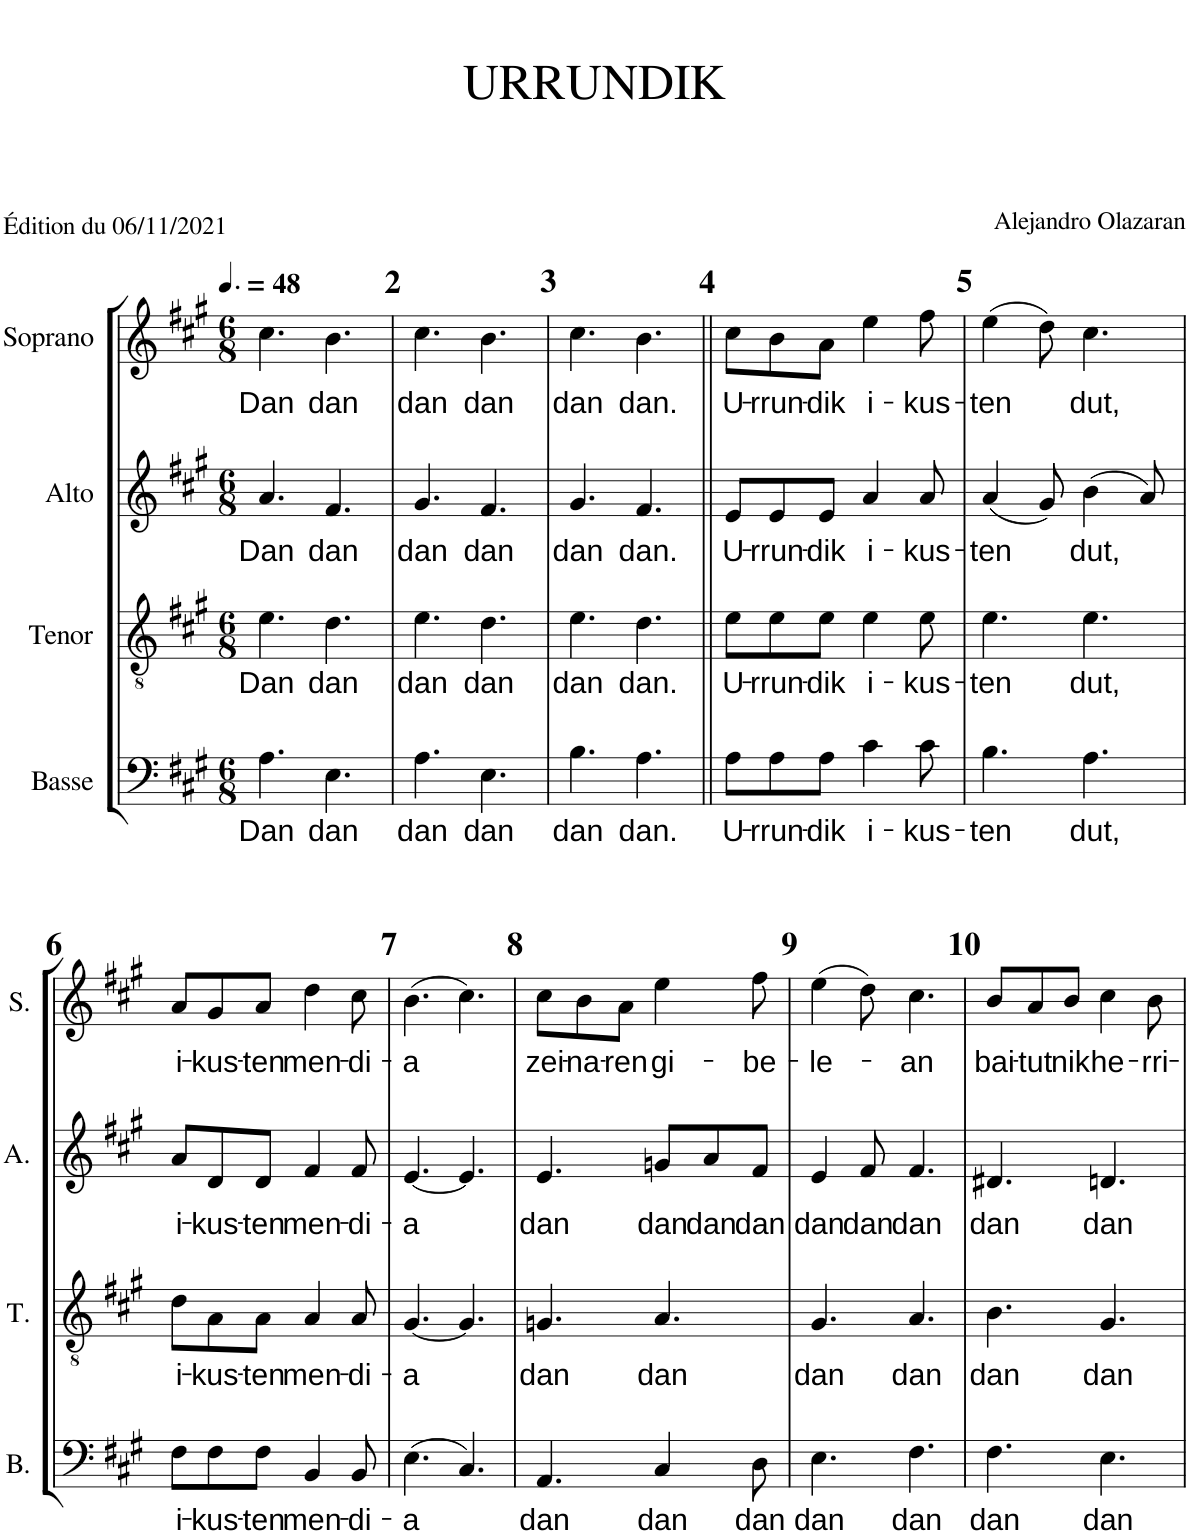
**kern	**text	**kern	**text	**kern	**text	**kern	**text
*part4	*part4	*part3	*part3	*part2	*part2	*part1	*part1
*staff4	*staff4	*staff3	*staff3	*staff2	*staff2	*staff1	*staff1
*I"Basse	*	*I"Tenor	*	*I"Alto	*	*I"Soprano	*
*I'B.	*	*I'T.	*	*I'A.	*	*I'S.	*
*clefF4	*	*clefGv2	*	*clefG2	*	*clefG2	*
*k[f#c#g#]	*	*k[f#c#g#]	*	*k[f#c#g#]	*	*k[f#c#g#]	*
*M6/8	*	*M6/8	*	*M6/8	*	*M6/8	*
*MM72	*	*MM72	*	*MM72	*	*MM72	*
=1	=1	=1	=1	=1	=1	=1	=1
!	!LO:LY:b	!	!LO:LY:b	!	!LO:LY:b	!	!LO:LY:b
4.A\	-Dan	4.e\	-Dan	4.a/	-Dan	4.cc#\	-Dan
!	!LO:LY:b	!	!LO:LY:b	!	!LO:LY:b	!	!LO:LY:b
4.E\	dan	4.d\	dan	4.f#/	dan	4.b\	dan
=2	=2	=2	=2	=2	=2	=2	=2
!	!LO:LY:b	!	!LO:LY:b	!	!LO:LY:b	!	!LO:LY:b
4.A\	dan	4.e\	dan	4.g#/	dan	4.cc#\	dan
!	!LO:LY:b	!	!LO:LY:b	!	!LO:LY:b	!	!LO:LY:b
4.E\	dan	4.d\	dan	4.f#/	dan	4.b\	dan
=3	=3	=3	=3	=3	=3	=3	=3
!	!LO:LY:b	!	!LO:LY:b	!	!LO:LY:b	!	!LO:LY:b
4.B\	dan	4.e\	dan	4.g#/	dan	4.cc#\	dan
!	!LO:LY:b	!	!LO:LY:b	!	!LO:LY:b	!	!LO:LY:b
4.A\	dan.	4.d\	dan.	4.f#/	dan.	4.b\	dan.
=4||	=4||	=4||	=4||	=4||	=4||	=4||	=4||
!	!LO:LY:b	!	!LO:LY:b	!	!LO:LY:b	!	!LO:LY:b
8A\L	U-	8e\L	U-	8e/L	U-	8cc#\L	U-
!	!LO:LY:b	!	!LO:LY:b	!	!LO:LY:b	!	!LO:LY:b
8A\	-rrun-	8e\	-rrun-	8e/	-rrun-	8b\	-rrun-
!	!LO:LY:b	!	!LO:LY:b	!	!LO:LY:b	!	!LO:LY:b
8A\J	-dik	8e\J	-dik	8e/J	-dik	8a\J	-dik
!	!LO:LY:b	!	!LO:LY:b	!	!LO:LY:b	!	!LO:LY:b
4c#\	i-	4e\	i-	4a/	i-	4ee\	i-
!	!LO:LY:b	!	!LO:LY:b	!	!LO:LY:b	!	!LO:LY:b
8c#\	-kus-	8e\	-kus-	8a/	-kus-	8ff#\	-kus-
=5	=5	=5	=5	=5	=5	=5	=5
!	!LO:LY:b	!	!LO:LY:b	!	!LO:LY:b	!	!LO:LY:b
4.B\	-ten	4.e\	-ten	(4a/	-ten	(4ee\	-ten
.	.	.	.	8g#/)	.	8dd\)	.
!	!LO:LY:b	!	!LO:LY:b	!	!LO:LY:b	!	!LO:LY:b
4.A\	dut,	4.e\	dut,	(4b\	dut,	4.cc#\	dut,
.	.	.	.	8a/)	.	.	.
!!LO:LB:g=z
=6	=6	=6	=6	=6	=6	=6	=6
!	!LO:LY:b	!	!LO:LY:b	!	!LO:LY:b	!	!LO:LY:b
8F#\L	i-	8d\L	i-	8a/L	i-	8a/L	i-
!	!LO:LY:b	!	!LO:LY:b	!	!LO:LY:b	!	!LO:LY:b
8F#\	-kus-	8A\	-kus-	8d/	-kus-	8g#/	-kus-
!	!LO:LY:b	!	!LO:LY:b	!	!LO:LY:b	!	!LO:LY:b
8F#\J	-ten	8A\J	-ten	8d/J	-ten	8a/J	-ten
!	!LO:LY:b	!	!LO:LY:b	!	!LO:LY:b	!	!LO:LY:b
4BB/	men-	4A/	men-	4f#/	men-	4dd\	men-
!	!LO:LY:b	!	!LO:LY:b	!	!LO:LY:b	!	!LO:LY:b
8BB/	-di-	8A/	-di-	8f#/	-di-	8cc#\	-di-
=7	=7	=7	=7	=7	=7	=7	=7
!	!LO:LY:b	!	!LO:LY:b	!	!LO:LY:b	!	!LO:LY:b
(4.E\	-a	[4.G#/	-a	[4.e/	-a	(4.b\	-a
4.C#/)	.	4.G#/]	.	4.e/]	.	4.cc#\)	.
=8	=8	=8	=8	=8	=8	=8	=8
!	!LO:LY:b	!	!LO:LY:b	!	!LO:LY:b	!	!LO:LY:b
4.AA/	dan	4.Gn/	dan	4.e/	dan	8cc#\L	zei-
!	!	!	!	!	!	!	!LO:LY:b
.	.	.	.	.	.	8b\	-na-
!	!	!	!	!	!	!	!LO:LY:b
.	.	.	.	.	.	8a\J	-ren
!	!LO:LY:b	!	!LO:LY:b	!	!LO:LY:b	!	!LO:LY:b
4C#/	dan	4.A/	dan	8gn/L	dan	4ee\	gi-
!	!	!	!	!	!LO:LY:b	!	!
.	.	.	.	8a/	dan	.	.
!	!LO:LY:b	!	!	!	!LO:LY:b	!	!LO:LY:b
8D\	dan	.	.	8f#/J	dan	8ff#\	-be-
=9	=9	=9	=9	=9	=9	=9	=9
!	!LO:LY:b	!	!LO:LY:b	!	!LO:LY:b	!	!LO:LY:b
4.E\	dan	4.G#/	dan	4e/	dan	(4ee\	-le-
!	!	!	!	!	!LO:LY:b	!	!
.	.	.	.	8f#/	dan	8dd\)	.
!	!LO:LY:b	!	!LO:LY:b	!	!LO:LY:b	!	!LO:LY:b
4.F#\	dan	4.A/	dan	4.f#/	dan	4.cc#\	an
=10	=10	=10	=10	=10	=10	=10	=10
!	!LO:LY:b	!	!LO:LY:b	!	!LO:LY:b	!	!LO:LY:b
4.F#\	dan	4.B\	dan	4.d#X/	dan	8b/L	bai-
!	!	!	!	!	!	!	!LO:LY:b
.	.	.	.	.	.	8a/	-tut
!	!	!	!	!	!	!	!LO:LY:b
.	.	.	.	.	.	8b/J	nik
!	!LO:LY:b	!	!LO:LY:b	!	!LO:LY:b	!	!LO:LY:b
4.E\	dan	4.G#/	dan	4.dn/	dan	4cc#\	he-
!	!	!	!	!	!	!	!LO:LY:b
.	.	.	.	.	.	8b\	-rri-
=	=	=	=	=	=	=	=
*-	*-	*-	*-	*-	*-	*-	*-
